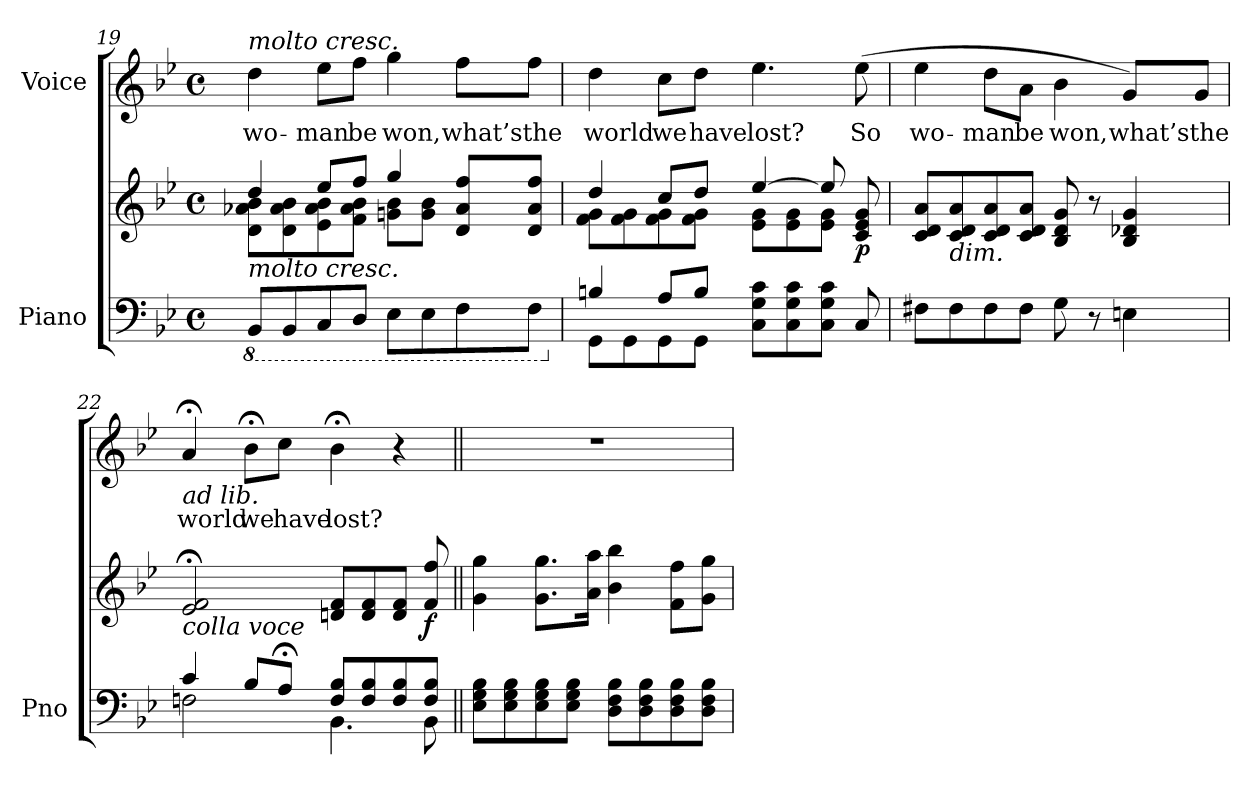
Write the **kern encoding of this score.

**kern	**kern	**dynam	**kern	**text
*part2	*part2	*part2	*part1	*part1
*staff3	*staff2	*staff2/3	*staff1	*staff1
*I"Piano	*	*	*I"Voice	*
*I'Pno	*	*	*	*
!!LO:LB:g=z
*clefF4	*clefG2	*	*clefG2	*
*k[b-e-]	*k[b-e-]	*	*k[b-e-]	*
*M4/4	*M4/4	*	*M4/4	*
*met(c)	*met(c)	*	*met(c)	*
*8ba	*	*	*	*
=19	=19	=19	=19	=19
*	*^	*	*	*
!	!	!	!	!LO:TX:a:i:t=molto cresc.	!
!	!LO:TX:b:i:t=molto cresc.	!	!	!	!
!	!	!	!	!	!LO:LY:b
8BBB-/L	4dd/	8d\ 8a-X\ 8b-\L	.	4dd\	wo-
8BBB-/	.	8d\ 8a-\ 8b-\	.	.	.
!	!	!	!	!	!LO:LY:b
8CC/	8ee-/L	8e-\ 8a-\ 8b-\	.	8ee-\L	-man
!	!	!	!	!	!LO:LY:b
8DD/J	8ff/J	8f\ 8a-\ 8b-\J	.	8ff\J	be
!	!	!	!	!	!LO:LY:b
8EE-\L	4gg/	8gn\ 8b-\L	.	4gg\	won,
8EE-\	.	8g\ 8b-\J	.	.	.
!	!	!	!	!	!LO:LY:b
8FF\	8d/ 8a-/ 8ff/L	4ryy	.	8ff\L	what’s
!	!	!	!	!	!LO:LY:b
8FF\J	8d/ 8a-/ 8ff/J	.	.	8ff\J	the
!!LO:LB:g=z
=20	=20	=20	=20	=20	=20
*X8ba	*	*	*	*	*
*^	*	*	*	*	*
!	!	!	!	!	!	!LO:LY:b
4Bn/	8GG\L	4dd/	8f\ 8g\L	.	4dd\	world
.	8GG\	.	8f\ 8g\	.	.	.
!	!	!	!	!	!	!LO:LY:b
8A/L	8GG\	8cc/L	8f\ 8g\	.	8cc\L	we
!	!	!	!	!	!	!LO:LY:b
8B/J	8GG\J	8dd/J	8f\ 8g\J	.	8dd\J	have
!	!	!	!	!	!	!LO:LY:b
8C\ 8G\ 8c\L	2ryy	[4ee-/	8e-\ 8g\L	.	4.ee-\	lost?
8C\ 8G\ 8c\	.	.	8e-\ 8g\	.	.	.
8C\ 8G\ 8c\J	.	8ee-/]	8e-\ 8g\J	.	.	.
!	!	!	!	!LO:DY:b	!	!LO:LY:b
8C/	.	8c/ 8e-/ 8g/	8ryy	p	(8ee-\	So
*v	*v	*	*	*	*	*
=21	=21	=21	=21	=21	=21
!	!	!	!	!	!LO:LY:b
*	*v	*v	*	*	*
8F#X\L	8c/ 8d/ 8a/L	.	4ee-\	wo-
!	!LO:TX:b:i:t=dim.	!	!	!
8F#\	8c/ 8d/ 8a/	.	.	.
!	!	!	!	!LO:LY:b
8F#\	8c/ 8d/ 8a/	.	8dd\L	-man
!	!	!	!	!LO:LY:b
8F#\J	8c/ 8d/ 8a/J	.	8a\J	be
!	!	!	!	!LO:LY:b
8G\	8B-/ 8d/ 8g/	.	4b-\	won,
8r	8r	.	.	.
!	!	!	!	!LO:LY:b
4En\	4B-/ 4d-X/ 4g/	.	8g/L)	what’s
!	!	!	!	!LO:LY:b
.	.	.	8g/J	the
=22	=22	=22	=22	=22
*^	*	*	*	*
!	!	!	!	!LO:TX:b:i:t=ad lib.	!
!	!	!LO:TX:b:i:t=colla voce	!	!	!
!	!	!	!	!	!LO:LY:b
4c/	2Fn\	2e-/;< 2f/;<	.	4a;</	world
!	!	!	!	!	!LO:LY:b
8B-/L	.	.	.	8b-;<\L	we
!	!	!	!	!	!LO:LY:b
8A;</J	.	.	.	8cc\J	have
!	!	!	!	!	!LO:LY:b
8F/ 8B-/L	4.BB-\	8dn/ 8f/L	.	4b-;<\	lost?
8F/ 8B-/	.	8d/ 8f/	.	.	.
8F/ 8B-/	.	8d/ 8f/J	.	4r	.
!	!	!	!LO:DY:b	!	!
8F/ 8B-/J	8BB-\	8f/ 8ff/	f	.	.
*v	*v	*	*	*	*
!!LO:LB:g=z
=23||	=23||	=23||	=23||	=23||
8E-\ 8G\ 8B-\L	4g\ 4gg\	.	1r	.
8E-\ 8G\ 8B-\	.	.	.	.
8E-\ 8G\ 8B-\	8.g\ 8.gg\L	.	.	.
8E-\ 8G\ 8B-\J	.	.	.	.
.	16a\ 16aa\Jk	.	.	.
8D\ 8F\ 8B-\L	4b-\ 4bb-\	.	.	.
8D\ 8F\ 8B-\	.	.	.	.
8D\ 8F\ 8B-\	8f\ 8ff\L	.	.	.
8D\ 8F\ 8B-\J	8g\ 8gg\J	.	.	.
=	=	=	=	=
*-	*-	*-	*-	*-
